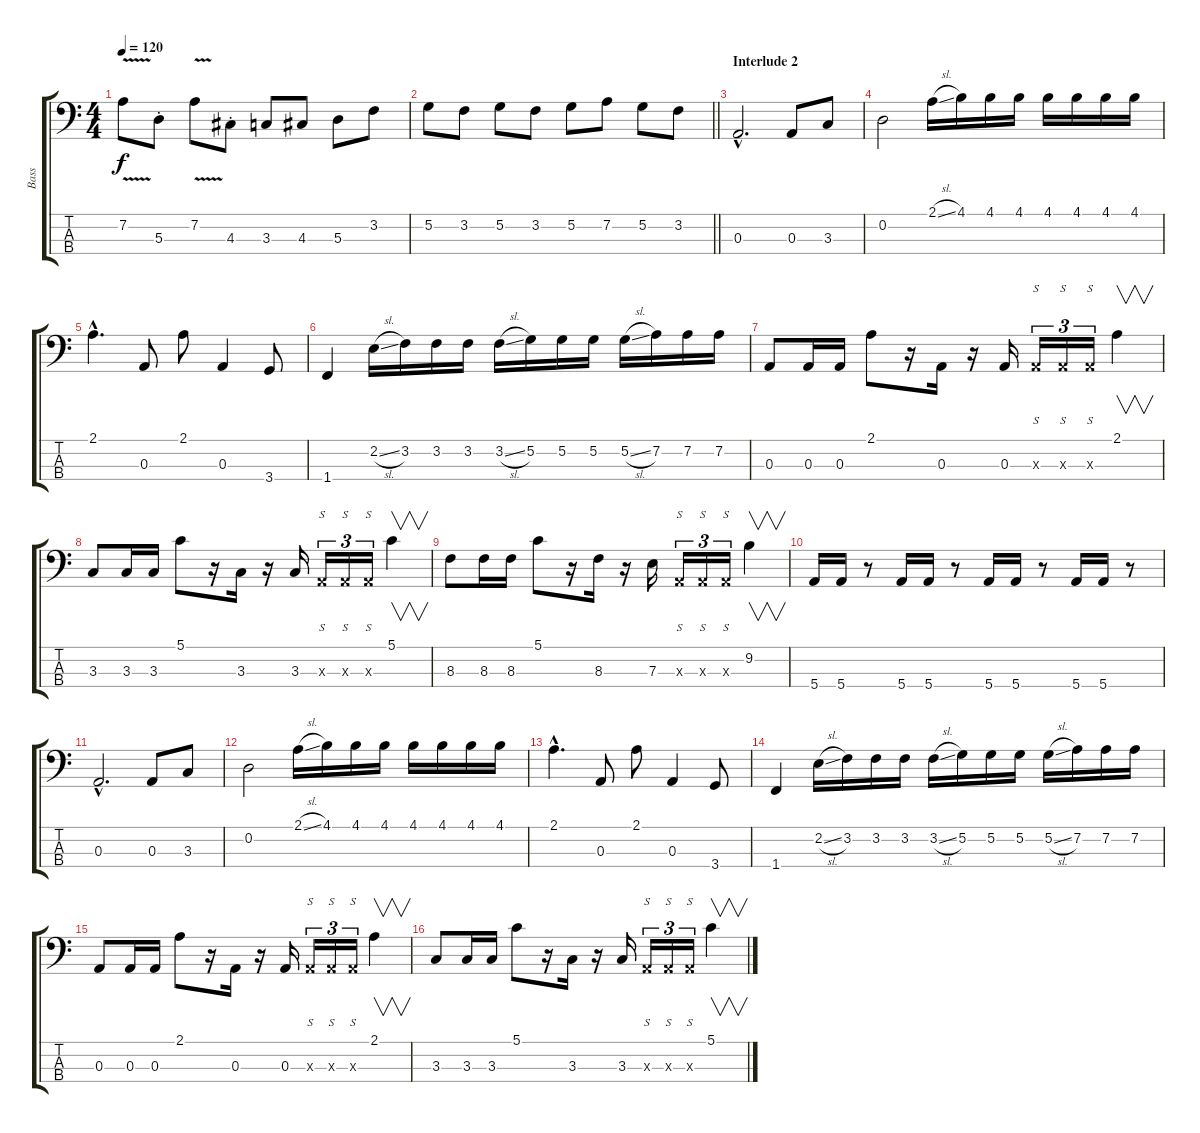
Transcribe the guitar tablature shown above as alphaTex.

\track ("Bass" "Bass") {instrument electricbassfinger}
\staff {score tabs}
\tuning (G2 D2 A1 E1) {hide}
\ts (4 4)
\tempo 120
\clef f4
\ks c
7.2{v}.8{dy f} 5.3{st}.8 7.2{v}.8 4.3{st}.8 3.3.8 4.3.8 5.3.8 3.2.8 |
\barLineRight lightlight
5.2.8 3.2.8 5.2.8 3.2.8 5.2.8 7.2.8 5.2.8 3.2.8 |
\section ("" "Interlude 2")
0.3{hac}.2{d} 0.3.8 3.3.8 |
0.2.2 2.1{sl}.16 4.1.16 4.1.16 4.1.16 4.1.16 4.1.16 4.1.16 4.1.16 |
2.1{hac}.4{d} 0.3.8 2.1.8 0.3.4 3.4.8 |
1.4.4 2.2{sl}.16 3.2.16 3.2.16 3.2.16 3.2{sl}.16 5.2.16 5.2.16 5.2.16 5.2{sl}.16 7.2.16 7.2.16 7.2.16 |
0.3.8 0.3.16 0.3.16 2.1.8 r.16 0.3.16 r.16 0.3.16 0.3{x}.16{s tu (3 2)} 0.3{x}.16{s tu (3 2)} 0.3{x}.16{s tu (3 2)} 2.1.4{v} |
3.3.8 3.3.16 3.3.16 5.1.8 r.16 3.3.16 r.16 3.3.16 0.3{x}.16{s tu (3 2)} 0.3{x}.16{s tu (3 2)} 0.3{x}.16{s tu (3 2)} 5.1.4{v} |
8.3.8 8.3.16 8.3.16 5.1.8 r.16 8.3.16 r.16 7.3.16 0.3{x}.16{s tu (3 2)} 0.3{x}.16{s tu (3 2)} 0.3{x}.16{s tu (3 2)} 9.2.4{v} |
5.4.16 5.4.16 r.8 5.4.16 5.4.16 r.8 5.4.16 5.4.16 r.8 5.4.16 5.4.16 r.8 |
0.3{hac}.2{d} 0.3.8 3.3.8 |
0.2.2 2.1{sl}.16 4.1.16 4.1.16 4.1.16 4.1.16 4.1.16 4.1.16 4.1.16 |
2.1{hac}.4{d} 0.3.8 2.1.8 0.3.4 3.4.8 |
1.4.4 2.2{sl}.16 3.2.16 3.2.16 3.2.16 3.2{sl}.16 5.2.16 5.2.16 5.2.16 5.2{sl}.16 7.2.16 7.2.16 7.2.16 |
0.3.8 0.3.16 0.3.16 2.1.8 r.16 0.3.16 r.16 0.3.16 0.3{x}.16{s tu (3 2)} 0.3{x}.16{s tu (3 2)} 0.3{x}.16{s tu (3 2)} 2.1.4{v} |
3.3.8 3.3.16 3.3.16 5.1.8 r.16 3.3.16 r.16 3.3.16 0.3{x}.16{s tu (3 2)} 0.3{x}.16{s tu (3 2)} 0.3{x}.16{s tu (3 2)} 5.1.4{v}
